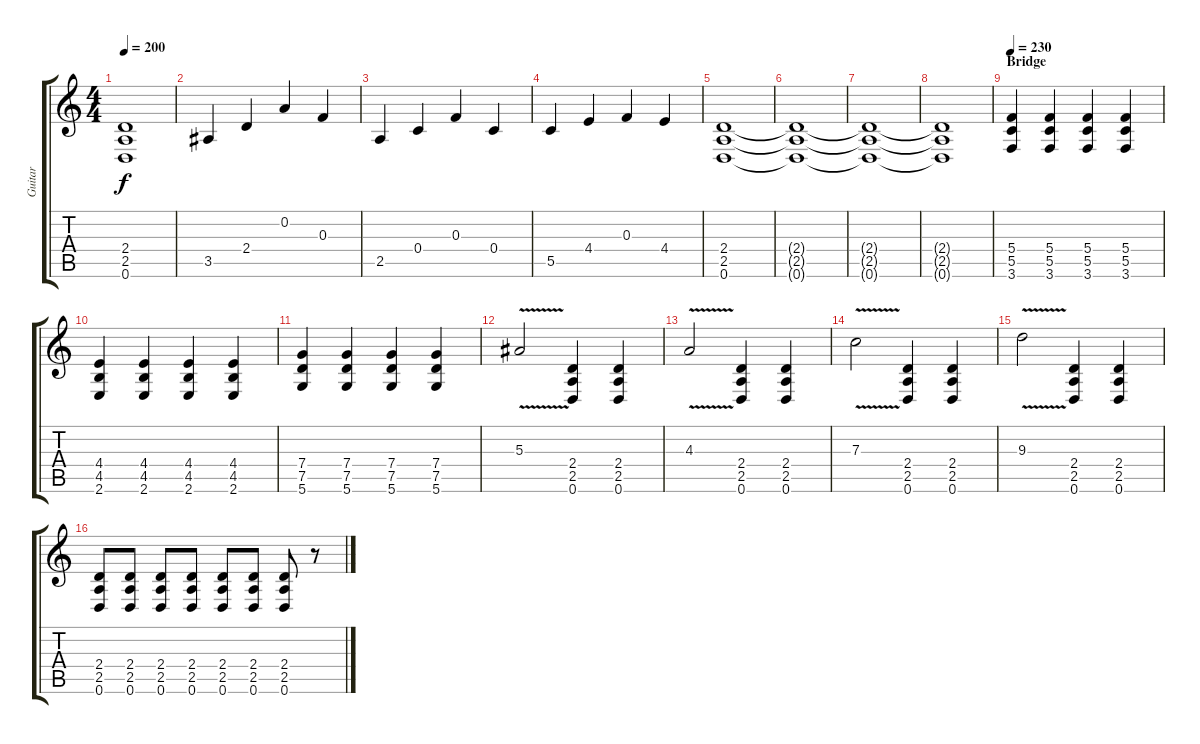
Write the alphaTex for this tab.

\track ("Guitar" "Guitar") {instrument overdrivenguitar}
\staff {score tabs}
\tuning (D4 A3 F3 C3 G2 D2) {hide}
\ts (4 4)
\tempo 200
\clef g2
\ks c
(2.4{t} 2.5{t} 0.6{t}).1{dy f} |
3.5.4{instrument electricguitarjazz} 2.4.4 0.2.4 0.3.4 |
2.5.4 0.4.4 0.3.4 0.4.4 |
5.5.4 4.4.4 0.3.4 4.4.4 |
(2.4 2.5 0.6).1{instrument overdrivenguitar} |
(2.4{t} 2.5{t} 0.6{t}).1 |
(2.4{t} 2.5{t} 0.6{t}).1 |
(2.4{t} 2.5{t} 0.6{t}).1 |
\section ("" "Bridge")
\tempo 230
(5.4 5.5 3.6).4 (5.4 5.5 3.6).4 (5.4 5.5 3.6).4 (5.4 5.5 3.6).4 |
(4.4 4.5 2.6).4 (4.4 4.5 2.6).4 (4.4 4.5 2.6).4 (4.4 4.5 2.6).4 |
(7.4 7.5 5.6).4 (7.4 7.5 5.6).4 (7.4 7.5 5.6).4 (7.4 7.5 5.6).4 |
5.3{v}.2 (2.4 2.5 0.6).4 (2.4 2.5 0.6).4 |
4.3{v}.2 (2.4 2.5 0.6).4 (2.4 2.5 0.6).4 |
7.3{v}.2 (2.4 2.5 0.6).4 (2.4 2.5 0.6).4 |
9.3{v}.2 (2.4 2.5 0.6).4 (2.4 2.5 0.6).4 |
(2.4 2.5 0.6).8 (2.4 2.5 0.6).8 (2.4 2.5 0.6).8 (2.4 2.5 0.6).8 (2.4 2.5 0.6).8 (2.4 2.5 0.6).8 (2.4 2.5 0.6).8 r.8
